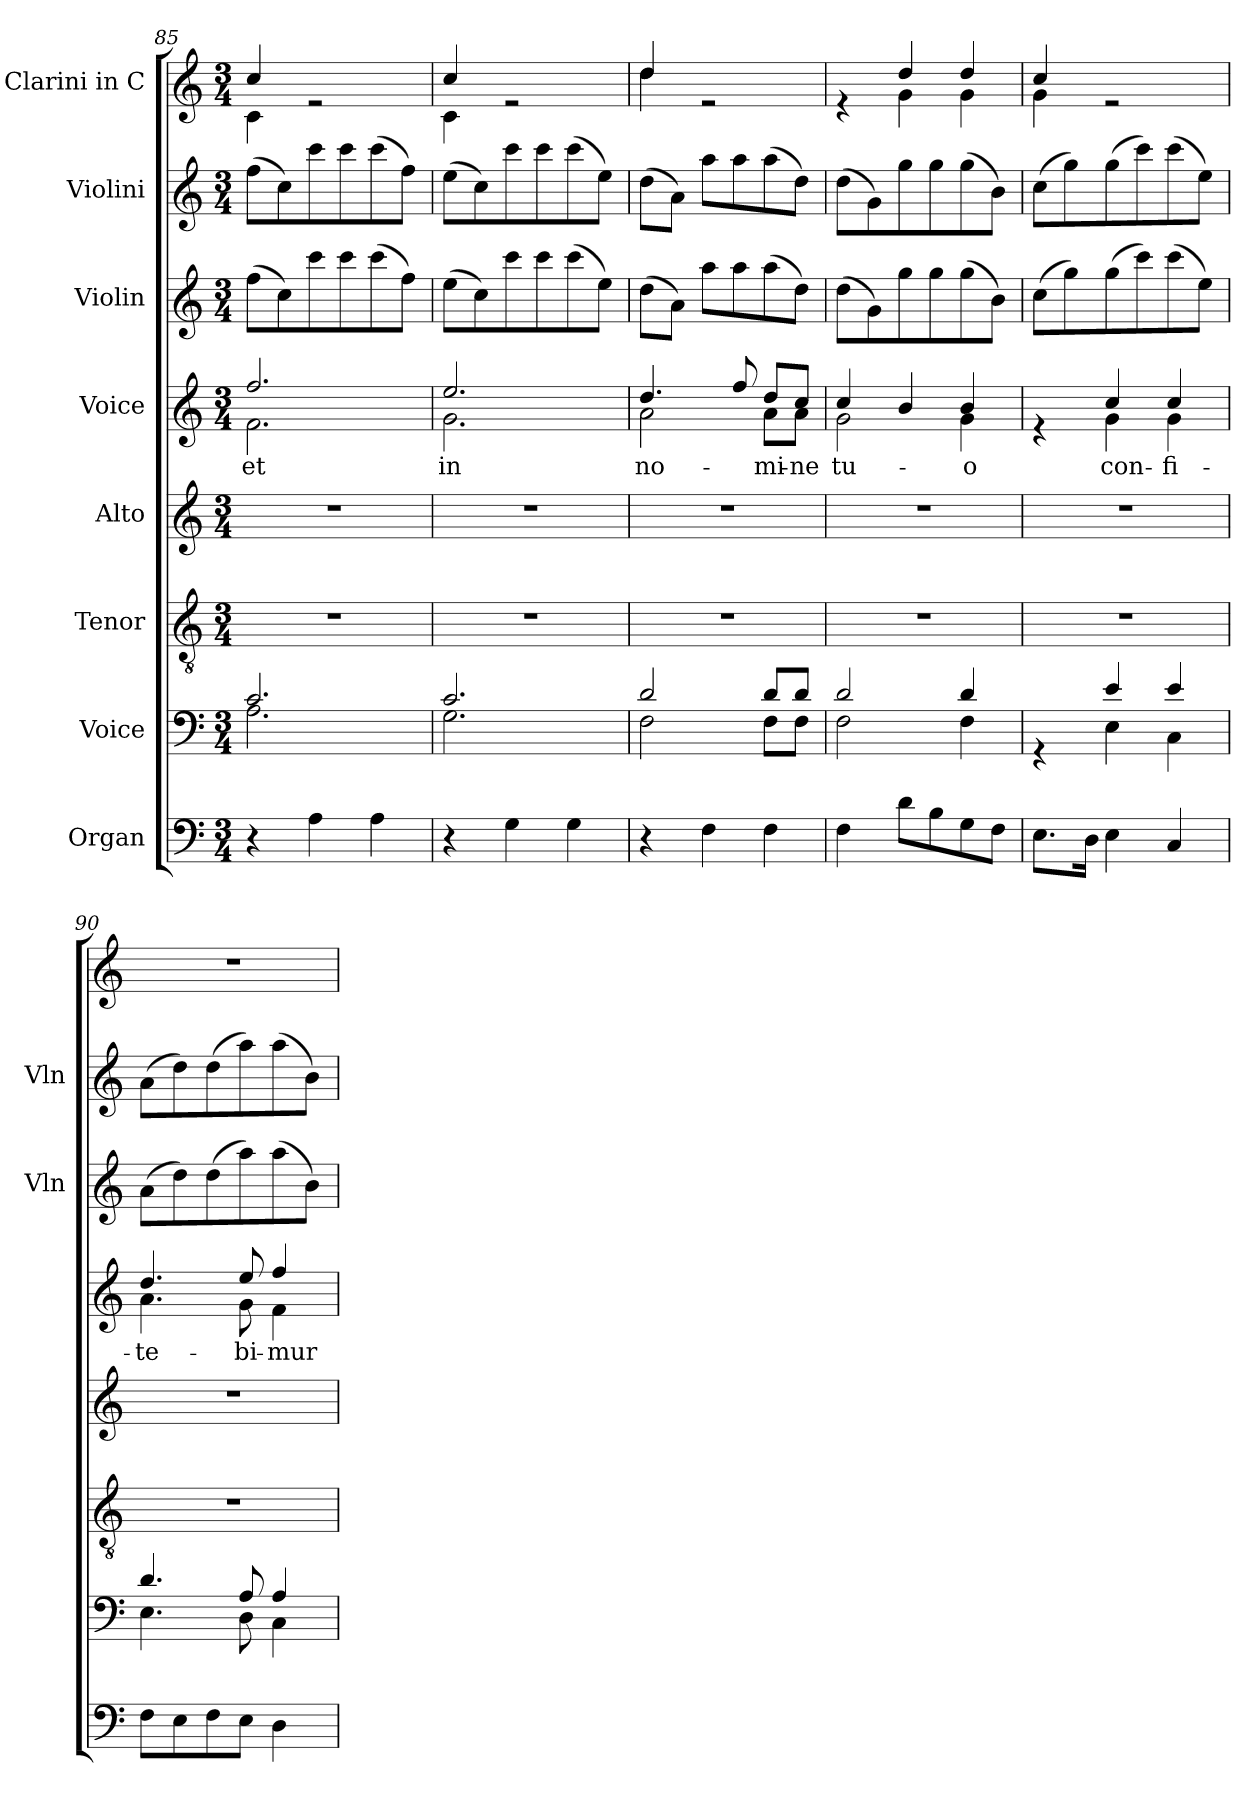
**kern	**kern	**kern	**kern	**kern	**text	**kern	**kern	**kern
*part8	*part7	*part6	*part5	*part4	*part4	*part3	*part2	*part1
*staff8	*staff7	*staff6	*staff5	*staff4	*staff4	*staff3	*staff2	*staff1
*I"Organ	*I"Voice	*I"Tenor	*I"Alto	*I"Voice	*	*I"Violin	*I"Violini	*I"Clarini in C
*	*	*	*	*	*	*I'Vln	*I'Vln	*
*clefF4	*clefF4	*clefGv2	*clefG2	*clefG2	*	*clefG2	*clefG2	*clefG2
*k[]	*k[]	*k[]	*k[]	*k[]	*	*k[]	*k[]	*k[]
*M3/4	*M3/4	*M3/4	*M3/4	*M3/4	*	*M3/4	*M3/4	*M3/4
=85	=85	=85	=85	=85	=85	=85	=85	=85
*	*^	*	*	*	*	*	*	*
!	!	!	!	!	!	!LO:LY:b	!	!	!
*	*	*	*	*	*^	*	*	*	*^
4r	2.c/	2.A\	2.r	2.r	2.ff/	2.f\	et	(8ff\L	(8ff\L	4cc/	4c\
.	.	.	.	.	.	.	.	8cc\)	8cc\)	.	.
4A\	.	.	.	.	.	.	.	8ccc\	8ccc\	2re	2ryy
.	.	.	.	.	.	.	.	8ccc\	8ccc\	.	.
4A\	.	.	.	.	.	.	.	(8ccc\	(8ccc\	.	.
.	.	.	.	.	.	.	.	8ff\J)	8ff\J)	.	.
=86	=86	=86	=86	=86	=86	=86	=86	=86	=86	=86	=86
!	!	!	!	!	!	!	!LO:LY:b	!	!	!	!
4r	2.c/	2.G\	2.r	2.r	2.ee/	2.g\	in	(8ee\L	(8ee\L	4cc/	4c\
.	.	.	.	.	.	.	.	8cc\)	8cc\)	.	.
4G\	.	.	.	.	.	.	.	8ccc\	8ccc\	2re	2ryy
.	.	.	.	.	.	.	.	8ccc\	8ccc\	.	.
4G\	.	.	.	.	.	.	.	(8ccc\	(8ccc\	.	.
.	.	.	.	.	.	.	.	8ee\J)	8ee\J)	.	.
=87	=87	=87	=87	=87	=87	=87	=87	=87	=87	=87	=87
!	!	!	!	!	!	!	!LO:LY:b	!	!	!	!
4r	2d/	2F\	2.r	2.r	4.dd/	2a\	no-	(8dd\L	(8dd\L	4dd/	4dd\
.	.	.	.	.	.	.	.	8a\J)	8a\J)	.	.
4F\	.	.	.	.	.	.	.	8aa\L	8aa\L	2re	2ryy
.	.	.	.	.	8ff/	.	.	8aa\	8aa\	.	.
!	!	!	!	!	!	!	!LO:LY:b	!	!	!	!
4F\	8d/L	8F\L	.	.	8dd/L	8a\L	-mi-	(8aa\	(8aa\	.	.
!	!	!	!	!	!	!	!LO:LY:b	!	!	!	!
.	8d/J	8F\J	.	.	8cc/J	8a\J	-ne	8dd\J)	8dd\J)	.	.
=88	=88	=88	=88	=88	=88	=88	=88	=88	=88	=88	=88
!	!	!	!	!	!	!	!LO:LY:b	!	!	!	!
4F\	2d/	2F\	2.r	2.r	4cc/	2g\	tu-	(8dd\L	(8dd\L	4re	4ryy
.	.	.	.	.	.	.	.	8g\)	8g\)	.	.
8d\L	.	.	.	.	4b/	.	.	8gg\	8gg\	4dd/	4g\
8B\	.	.	.	.	.	.	.	8gg\	8gg\	.	.
!	!	!	!	!	!	!	!LO:LY:b	!	!	!	!
8G\	4d/	4F\	.	.	4b/	4g\	-o	(8gg\	(8gg\	4dd/	4g\
8F\J	.	.	.	.	.	.	.	8b\J)	8b\J)	.	.
=89	=89	=89	=89	=89	=89	=89	=89	=89	=89	=89	=89
8.E\L	4rGG	4ryy	2.r	2.r	4re	4ryy	.	(8cc\L	(8cc\L	4cc/	4g\
.	.	.	.	.	.	.	.	8gg\)	8gg\)	.	.
16D\Jk	.	.	.	.	.	.	.	.	.	.	.
!	!	!	!	!	!	!	!LO:LY:b	!	!	!	!
4E\	4e/	4E\	.	.	4cc/	4g\	con-	(8gg\	(8gg\	2re	2ryy
.	.	.	.	.	.	.	.	8ccc\)	8ccc\)	.	.
!	!	!	!	!	!	!	!LO:LY:b	!	!	!	!
4C/	4e/	4C\	.	.	4cc/	4g\	-fi-	(8ccc\	(8ccc\	.	.
.	.	.	.	.	.	.	.	8ee\J)	8ee\J)	.	.
*	*	*	*	*	*	*	*	*	*	*v	*v
=90	=90	=90	=90	=90	=90	=90	=90	=90	=90	=90
!	!	!	!	!	!	!	!LO:LY:b	!	!	!
8F\L	4.d/	4.E\	2.r	2.r	4.dd/	4.a\	-te-	(8a\L	(8a\L	2.r
8E\	.	.	.	.	.	.	.	8dd\)	8dd\)	.
8F\	.	.	.	.	.	.	.	(8dd\	(8dd\	.
!	!	!	!	!	!	!	!LO:LY:b	!	!	!
8E\J	8A/	8D\	.	.	8ee/	8g\	-bi-	8aa\)	8aa\)	.
!	!	!	!	!	!	!	!LO:LY:b	!	!	!
4D\	4A/	4C\	.	.	4ff/	4f\	-mur	(8aa\	(8aa\	.
.	.	.	.	.	.	.	.	8b\J)	8b\J)	.
*	*v	*v	*	*	*v	*v	*	*	*	*
=	=	=	=	=	=	=	=	=
*-	*-	*-	*-	*-	*-	*-	*-	*-
